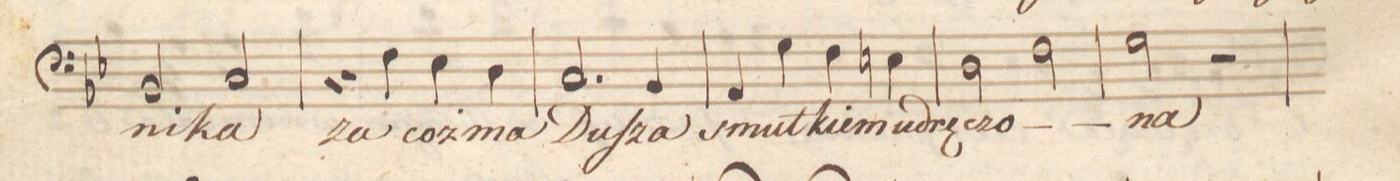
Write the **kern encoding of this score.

**kern	**text	**dynam
*I"Baſso.	*	*
*clefF4	*	*
*k[b-e-]	*	*
*met(C.|)	*	*
*M2/2	*	*
2BB-/	-ni-	.
2C/	-ka	.
=31	=31	=31
4r	.	.
4F\	za	.
4E-\	coż	.
4D\	ma	.
=32	=32	=32
2.C/	Du-	.
4BB-/	-ſza	.
=33	=33	=33
4AA/	smu-	.
4G\	-tkiem	.
4F\	u-	.
4En\	-drę-	.
=34	=34	=34
2D\	-czo-	.
2F\	.	.
=35	=35	=35
2G\	-na	.
2r	.	.
=36	=36	=36
*-	*-	*-
